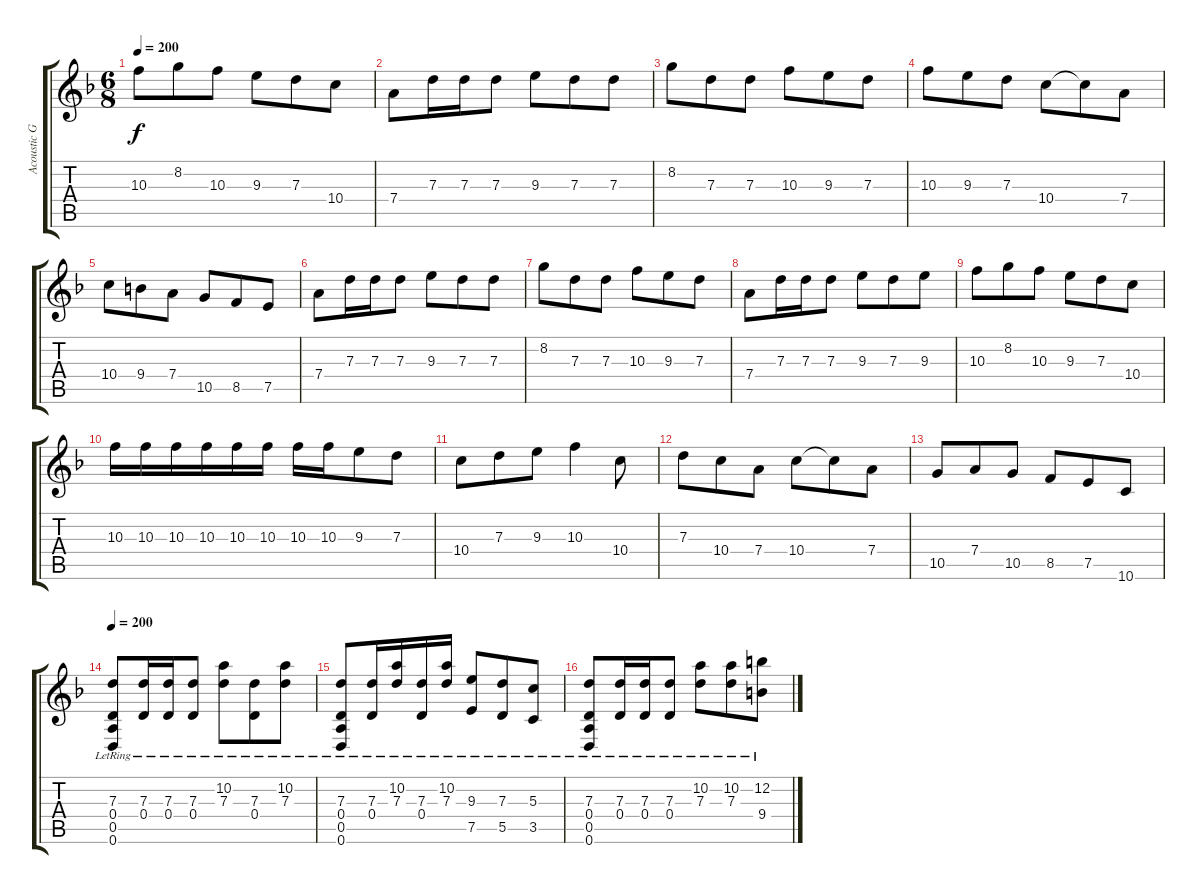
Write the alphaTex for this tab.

\track ("Acoustic Guitar" "Acoustic G") {instrument acousticguitarsteel}
\staff {score tabs}
\tuning (E4 B3 G3 D3 A2 D2) {hide}
\ts (6 8)
\tempo 200
\clef g2
\ks dminor
10.3.8{dy f} 8.2.8 10.3.8 9.3.8 7.3.8 10.4.8 |
7.4.8 7.3.16 7.3.16 7.3.8 9.3.8 7.3.8 7.3.8 |
8.2.8 7.3.8 7.3.8 10.3.8 9.3.8 7.3.8 |
10.3.8 9.3.8 7.3.8 10.4.8 10.4{t}.8 7.4.8 |
10.4.8 9.4.8 7.4.8 10.5.8 8.5.8 7.5.8 |
7.4.8 7.3.16 7.3.16 7.3.8 9.3.8 7.3.8 7.3.8 |
8.2.8 7.3.8 7.3.8 10.3.8 9.3.8 7.3.8 |
7.4.8 7.3.16 7.3.16 7.3.8 9.3.8 7.3.8 9.3.8 |
10.3.8 8.2.8 10.3.8 9.3.8 7.3.8 10.4.8 |
10.3.16 10.3.16 10.3.16 10.3.16 10.3.16 10.3.16 10.3.16 10.3.16 9.3.8 7.3.8 |
10.4.8 7.3.8 9.3.8 10.3.4 10.4.8 |
7.3.8 10.4.8 7.4.8 10.4.8 10.4{t}.8 7.4.8 |
10.5.8 7.4.8 10.5.8 8.5.8 7.5.8 10.6.8 |
\tempo 200
(7.3{lr} 0.4{lr} 0.5{lr} 0.6{lr}).8 (7.3{lr} 0.4{lr}).16 (7.3{lr} 0.4{lr}).16 (7.3{lr} 0.4{lr}).8 (10.2{lr} 7.3{lr}).8 (7.3{lr} 0.4).8 (10.2{lr} 7.3{lr}).8 |
(7.3{lr} 0.4{lr} 0.5{lr} 0.6{lr}).8 (7.3{lr} 0.4{lr}).16 (10.2{lr} 7.3{lr}).16 (7.3{lr} 0.4{lr}).16 (10.2{lr} 7.3{lr}).16 (9.3{lr} 7.5{lr}).8 (7.3{lr} 5.5{lr}).8 (5.3{lr} 3.5{lr}).8 |
(7.3{lr} 0.4{lr} 0.5{lr} 0.6{lr}).8 (7.3{lr} 0.4{lr}).16 (7.3{lr} 0.4{lr}).16 (7.3{lr} 0.4{lr}).8 (10.2{lr} 7.3{lr}).8 (10.2{lr} 7.3{lr}).8 (12.2{lr} 9.4{lr}).8
